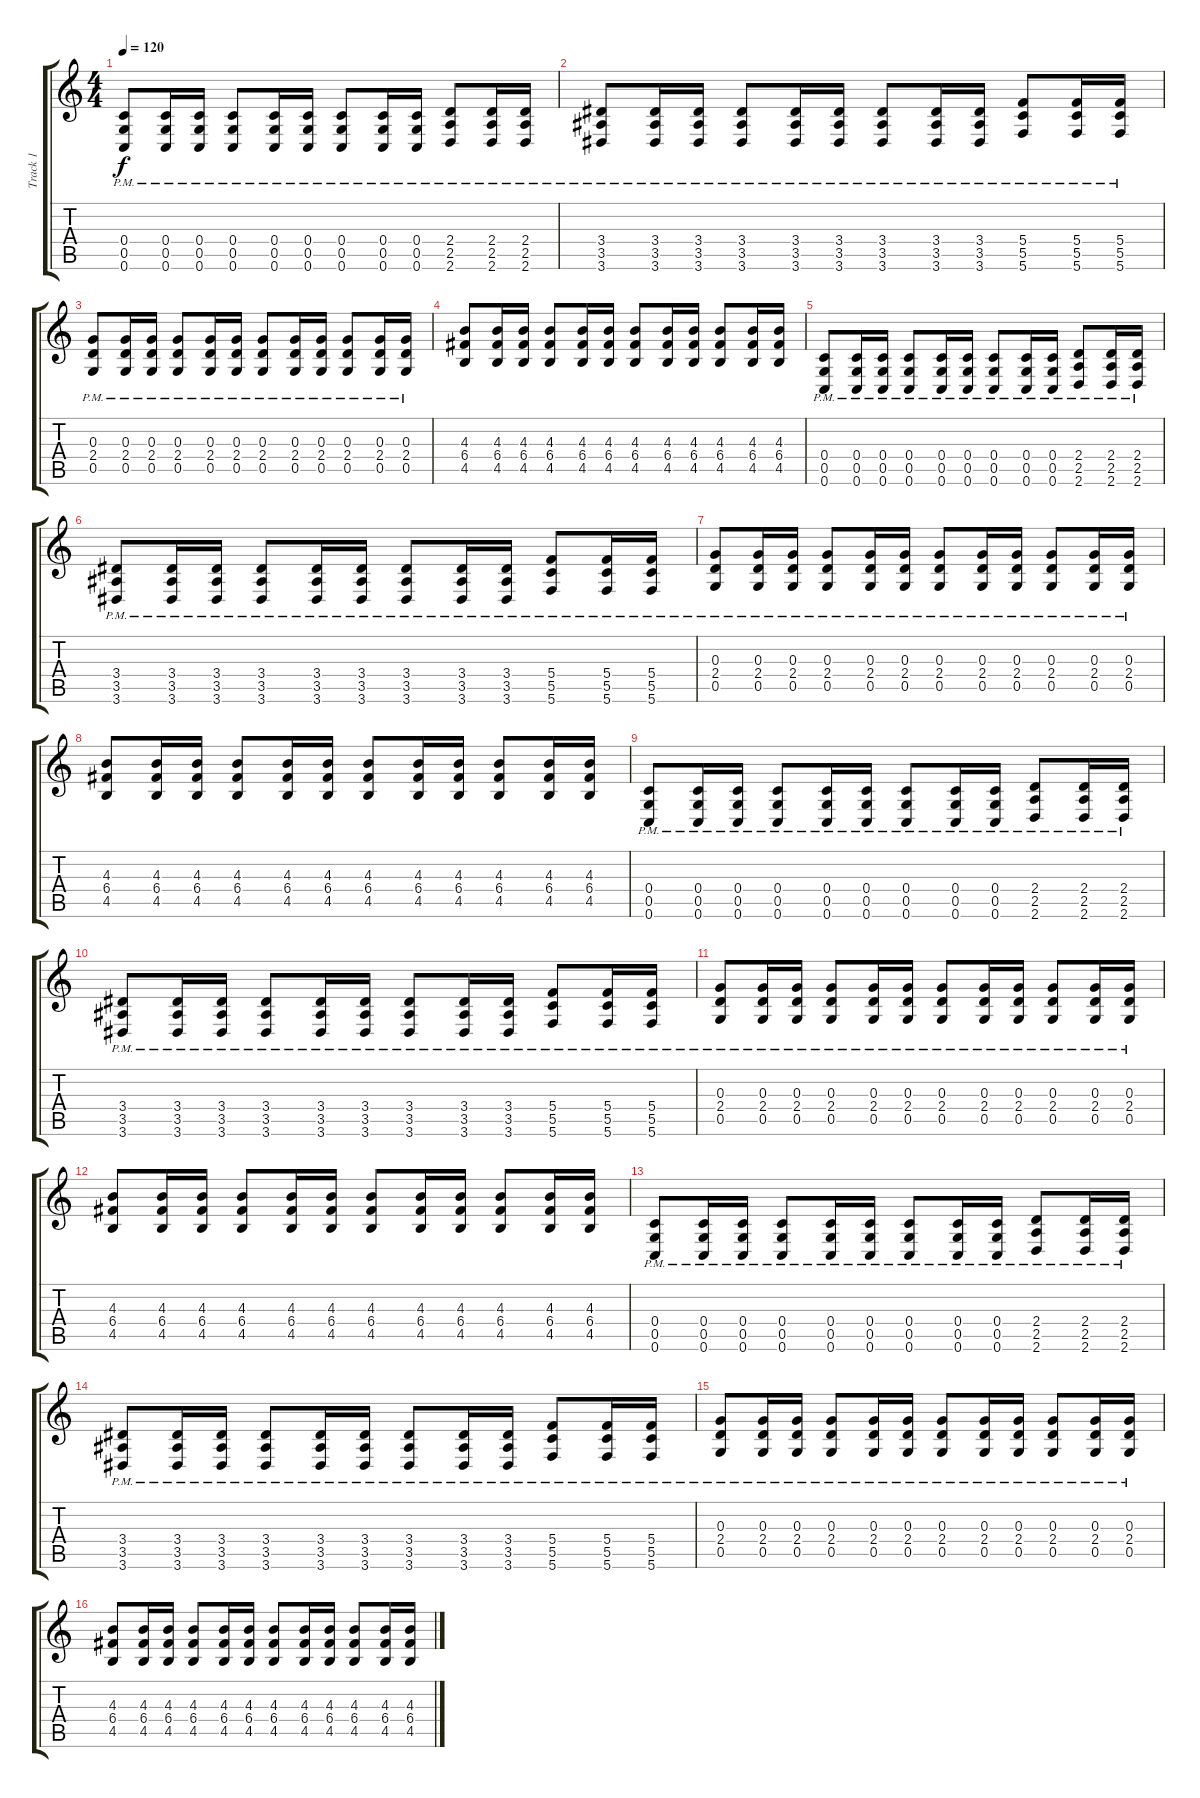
\track ("Track 1" "Track 1") {instrument distortionguitar}
\staff {score tabs}
\tuning (E4 C4 G3 C3 G2 C2) {hide}
\ts (4 4)
\tempo 120
\clef g2
\ks c
(0.4{pm} 0.5{pm} 0.6{pm}).8{dy f} (0.4{pm} 0.5{pm} 0.6{pm}).16 (0.4{pm} 0.5{pm} 0.6{pm}).16 (0.4{pm} 0.5{pm} 0.6{pm}).8 (0.4{pm} 0.5{pm} 0.6{pm}).16 (0.4{pm} 0.5{pm} 0.6{pm}).16 (0.4{pm} 0.5{pm} 0.6{pm}).8 (0.4{pm} 0.5{pm} 0.6{pm}).16 (0.4{pm} 0.5{pm} 0.6{pm}).16 (2.4{pm} 2.5{pm} 2.6{pm}).8 (2.4{pm} 2.5{pm} 2.6{pm}).16 (2.4{pm} 2.5{pm} 2.6{pm}).16 |
(3.4{pm} 3.5{pm} 3.6{pm}).8 (3.4{pm} 3.5{pm} 3.6{pm}).16 (3.4{pm} 3.5{pm} 3.6{pm}).16 (3.4{pm} 3.5{pm} 3.6{pm}).8 (3.4{pm} 3.5{pm} 3.6{pm}).16 (3.4{pm} 3.5{pm} 3.6{pm}).16 (3.4{pm} 3.5{pm} 3.6{pm}).8 (3.4{pm} 3.5{pm} 3.6{pm}).16 (3.4{pm} 3.5{pm} 3.6{pm}).16 (5.4{pm} 5.5{pm} 5.6{pm}).8 (5.4{pm} 5.5{pm} 5.6{pm}).16 (5.4{pm} 5.5{pm} 5.6{pm}).16 |
(0.3{pm} 2.4{pm} 0.5{pm}).8 (0.3{pm} 2.4{pm} 0.5{pm}).16 (0.3{pm} 2.4{pm} 0.5{pm}).16 (0.3{pm} 2.4{pm} 0.5{pm}).8 (0.3{pm} 2.4{pm} 0.5{pm}).16 (0.3{pm} 2.4{pm} 0.5{pm}).16 (0.3{pm} 2.4{pm} 0.5{pm}).8 (0.3{pm} 2.4{pm} 0.5{pm}).16 (0.3{pm} 2.4{pm} 0.5{pm}).16 (0.3{pm} 2.4{pm} 0.5{pm}).8 (0.3{pm} 2.4{pm} 0.5{pm}).16 (0.3{pm} 2.4{pm} 0.5{pm}).16 |
(4.3 6.4 4.5).8 (4.3 6.4 4.5).16 (4.3 6.4 4.5).16 (4.3 6.4 4.5).8 (4.3 6.4 4.5).16 (4.3 6.4 4.5).16 (4.3 6.4 4.5).8 (4.3 6.4 4.5).16 (4.3 6.4 4.5).16 (4.3 6.4 4.5).8 (4.3 6.4 4.5).16 (4.3 6.4 4.5).16 |
(0.4{pm} 0.5{pm} 0.6{pm}).8 (0.4{pm} 0.5{pm} 0.6{pm}).16 (0.4{pm} 0.5{pm} 0.6{pm}).16 (0.4{pm} 0.5{pm} 0.6{pm}).8 (0.4{pm} 0.5{pm} 0.6{pm}).16 (0.4{pm} 0.5{pm} 0.6{pm}).16 (0.4{pm} 0.5{pm} 0.6{pm}).8 (0.4{pm} 0.5{pm} 0.6{pm}).16 (0.4{pm} 0.5{pm} 0.6{pm}).16 (2.4{pm} 2.5{pm} 2.6{pm}).8 (2.4{pm} 2.5{pm} 2.6{pm}).16 (2.4{pm} 2.5{pm} 2.6{pm}).16 |
(3.4{pm} 3.5{pm} 3.6{pm}).8 (3.4{pm} 3.5{pm} 3.6{pm}).16 (3.4{pm} 3.5{pm} 3.6{pm}).16 (3.4{pm} 3.5{pm} 3.6{pm}).8 (3.4{pm} 3.5{pm} 3.6{pm}).16 (3.4{pm} 3.5{pm} 3.6{pm}).16 (3.4{pm} 3.5{pm} 3.6{pm}).8 (3.4{pm} 3.5{pm} 3.6{pm}).16 (3.4{pm} 3.5{pm} 3.6{pm}).16 (5.4{pm} 5.5{pm} 5.6{pm}).8 (5.4{pm} 5.5{pm} 5.6{pm}).16 (5.4{pm} 5.5{pm} 5.6{pm}).16 |
(0.3{pm} 2.4{pm} 0.5{pm}).8 (0.3{pm} 2.4{pm} 0.5{pm}).16 (0.3{pm} 2.4{pm} 0.5{pm}).16 (0.3{pm} 2.4{pm} 0.5{pm}).8 (0.3{pm} 2.4{pm} 0.5{pm}).16 (0.3{pm} 2.4{pm} 0.5{pm}).16 (0.3{pm} 2.4{pm} 0.5{pm}).8 (0.3{pm} 2.4{pm} 0.5{pm}).16 (0.3{pm} 2.4{pm} 0.5{pm}).16 (0.3{pm} 2.4{pm} 0.5{pm}).8 (0.3{pm} 2.4{pm} 0.5{pm}).16 (0.3{pm} 2.4{pm} 0.5{pm}).16 |
(4.3 6.4 4.5).8 (4.3 6.4 4.5).16 (4.3 6.4 4.5).16 (4.3 6.4 4.5).8 (4.3 6.4 4.5).16 (4.3 6.4 4.5).16 (4.3 6.4 4.5).8 (4.3 6.4 4.5).16 (4.3 6.4 4.5).16 (4.3 6.4 4.5).8 (4.3 6.4 4.5).16 (4.3 6.4 4.5).16 |
(0.4{pm} 0.5{pm} 0.6{pm}).8 (0.4{pm} 0.5{pm} 0.6{pm}).16 (0.4{pm} 0.5{pm} 0.6{pm}).16 (0.4{pm} 0.5{pm} 0.6{pm}).8 (0.4{pm} 0.5{pm} 0.6{pm}).16 (0.4{pm} 0.5{pm} 0.6{pm}).16 (0.4{pm} 0.5{pm} 0.6{pm}).8 (0.4{pm} 0.5{pm} 0.6{pm}).16 (0.4{pm} 0.5{pm} 0.6{pm}).16 (2.4{pm} 2.5{pm} 2.6{pm}).8 (2.4{pm} 2.5{pm} 2.6{pm}).16 (2.4{pm} 2.5{pm} 2.6{pm}).16 |
(3.4{pm} 3.5{pm} 3.6{pm}).8 (3.4{pm} 3.5{pm} 3.6{pm}).16 (3.4{pm} 3.5{pm} 3.6{pm}).16 (3.4{pm} 3.5{pm} 3.6{pm}).8 (3.4{pm} 3.5{pm} 3.6{pm}).16 (3.4{pm} 3.5{pm} 3.6{pm}).16 (3.4{pm} 3.5{pm} 3.6{pm}).8 (3.4{pm} 3.5{pm} 3.6{pm}).16 (3.4{pm} 3.5{pm} 3.6{pm}).16 (5.4{pm} 5.5{pm} 5.6{pm}).8 (5.4{pm} 5.5{pm} 5.6{pm}).16 (5.4{pm} 5.5{pm} 5.6{pm}).16 |
(0.3{pm} 2.4{pm} 0.5{pm}).8 (0.3{pm} 2.4{pm} 0.5{pm}).16 (0.3{pm} 2.4{pm} 0.5{pm}).16 (0.3{pm} 2.4{pm} 0.5{pm}).8 (0.3{pm} 2.4{pm} 0.5{pm}).16 (0.3{pm} 2.4{pm} 0.5{pm}).16 (0.3{pm} 2.4{pm} 0.5{pm}).8 (0.3{pm} 2.4{pm} 0.5{pm}).16 (0.3{pm} 2.4{pm} 0.5{pm}).16 (0.3{pm} 2.4{pm} 0.5{pm}).8 (0.3{pm} 2.4{pm} 0.5{pm}).16 (0.3{pm} 2.4{pm} 0.5{pm}).16 |
(4.3 6.4 4.5).8 (4.3 6.4 4.5).16 (4.3 6.4 4.5).16 (4.3 6.4 4.5).8 (4.3 6.4 4.5).16 (4.3 6.4 4.5).16 (4.3 6.4 4.5).8 (4.3 6.4 4.5).16 (4.3 6.4 4.5).16 (4.3 6.4 4.5).8 (4.3 6.4 4.5).16 (4.3 6.4 4.5).16 |
(0.4{pm} 0.5{pm} 0.6{pm}).8 (0.4{pm} 0.5{pm} 0.6{pm}).16 (0.4{pm} 0.5{pm} 0.6{pm}).16 (0.4{pm} 0.5{pm} 0.6{pm}).8 (0.4{pm} 0.5{pm} 0.6{pm}).16 (0.4{pm} 0.5{pm} 0.6{pm}).16 (0.4{pm} 0.5{pm} 0.6{pm}).8 (0.4{pm} 0.5{pm} 0.6{pm}).16 (0.4{pm} 0.5{pm} 0.6{pm}).16 (2.4{pm} 2.5{pm} 2.6{pm}).8 (2.4{pm} 2.5{pm} 2.6{pm}).16 (2.4{pm} 2.5{pm} 2.6{pm}).16 |
(3.4{pm} 3.5{pm} 3.6{pm}).8 (3.4{pm} 3.5{pm} 3.6{pm}).16 (3.4{pm} 3.5{pm} 3.6{pm}).16 (3.4{pm} 3.5{pm} 3.6{pm}).8 (3.4{pm} 3.5{pm} 3.6{pm}).16 (3.4{pm} 3.5{pm} 3.6{pm}).16 (3.4{pm} 3.5{pm} 3.6{pm}).8 (3.4{pm} 3.5{pm} 3.6{pm}).16 (3.4{pm} 3.5{pm} 3.6{pm}).16 (5.4{pm} 5.5{pm} 5.6{pm}).8 (5.4{pm} 5.5{pm} 5.6{pm}).16 (5.4{pm} 5.5{pm} 5.6{pm}).16 |
(0.3{pm} 2.4{pm} 0.5{pm}).8 (0.3{pm} 2.4{pm} 0.5{pm}).16 (0.3{pm} 2.4{pm} 0.5{pm}).16 (0.3{pm} 2.4{pm} 0.5{pm}).8 (0.3{pm} 2.4{pm} 0.5{pm}).16 (0.3{pm} 2.4{pm} 0.5{pm}).16 (0.3{pm} 2.4{pm} 0.5{pm}).8 (0.3{pm} 2.4{pm} 0.5{pm}).16 (0.3{pm} 2.4{pm} 0.5{pm}).16 (0.3{pm} 2.4{pm} 0.5{pm}).8 (0.3{pm} 2.4{pm} 0.5{pm}).16 (0.3{pm} 2.4{pm} 0.5{pm}).16 |
(4.3 6.4 4.5).8 (4.3 6.4 4.5).16 (4.3 6.4 4.5).16 (4.3 6.4 4.5).8 (4.3 6.4 4.5).16 (4.3 6.4 4.5).16 (4.3 6.4 4.5).8 (4.3 6.4 4.5).16 (4.3 6.4 4.5).16 (4.3 6.4 4.5).8 (4.3 6.4 4.5).16 (4.3 6.4 4.5).16
